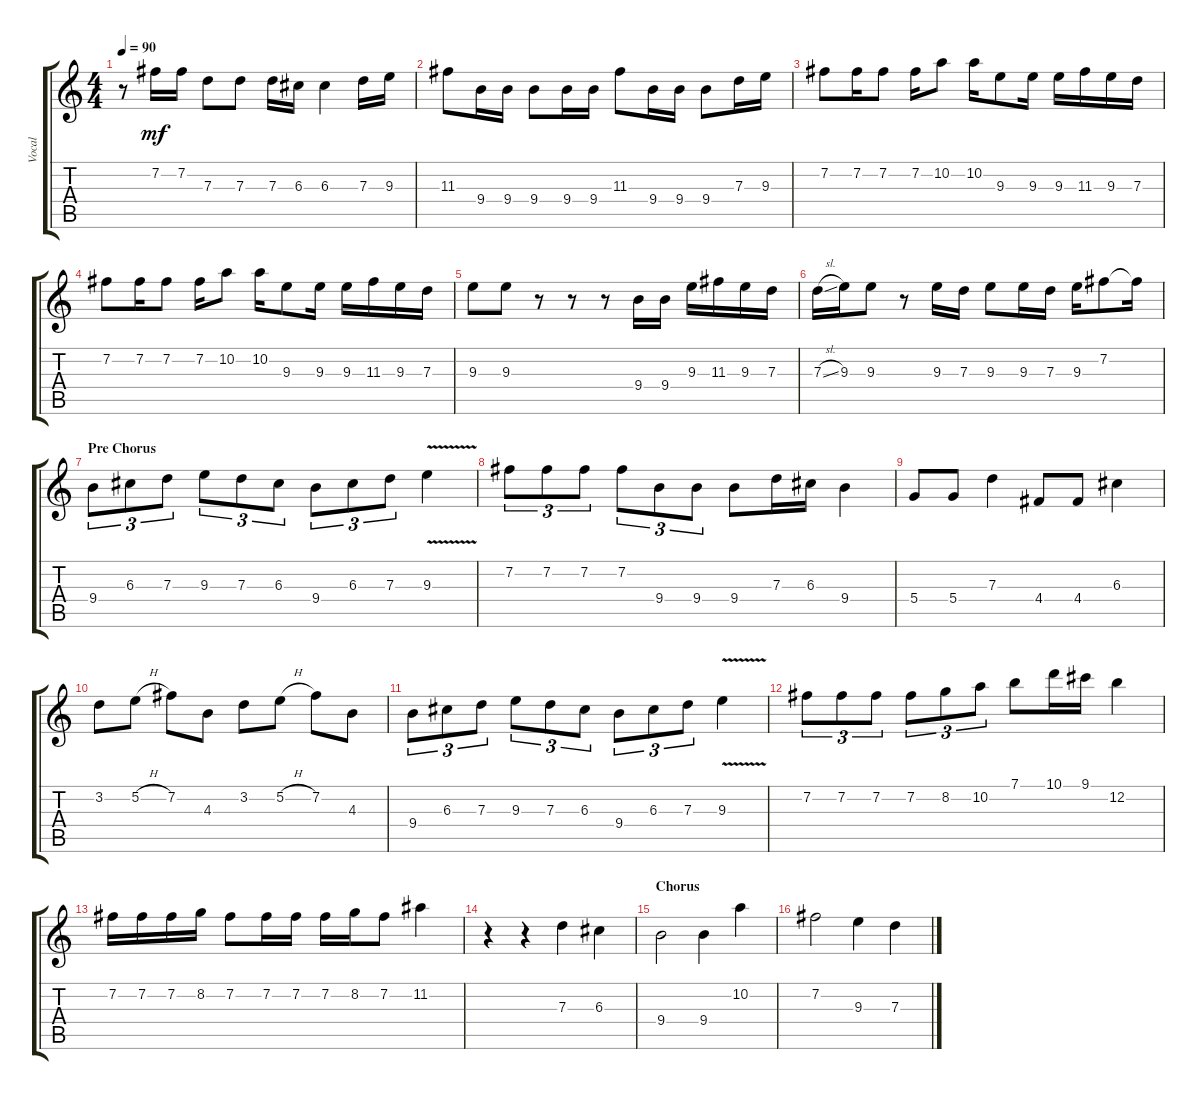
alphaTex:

\track ("Vocal" "Vocal") {instrument acousticguitarsteel}
\staff {score tabs}
\tuning (E4 B3 G3 D3 A2 E2) {hide}
\ts (4 4)
\tempo 90
\clef g2
\ks c
r.8{dy mf} 7.2.16 7.2.16 7.3.8 7.3.8 7.3.16 6.3.16 6.3.4 7.3.16 9.3.16 |
11.3.8 9.4.16 9.4.16 9.4.8 9.4.16 9.4.16 11.3.8 9.4.16 9.4.16 9.4.8 7.3.16 9.3.16 |
7.2.8 7.2.16 7.2.8 7.2.16 10.2.8 10.2.16 9.3.8 9.3.16 9.3.16 11.3.16 9.3.16 7.3.16 |
7.2.8 7.2.16 7.2.8 7.2.16 10.2.8 10.2.16 9.3.8 9.3.16 9.3.16 11.3.16 9.3.16 7.3.16 |
9.3.8 9.3.8 r.8 r.8 r.8 9.4.16 9.4.16 9.3.16 11.3.16 9.3.16 7.3.16 |
7.3{sl}.16 9.3.16 9.3.8 r.8 9.3.16 7.3.16 9.3.8 9.3.16 7.3.16 9.3.16 7.2.8 7.2{t}.16 |
\section ("" "Pre Chorus")
9.4.8{tu (3 2)} 6.3.8{tu (3 2)} 7.3.8{tu (3 2)} 9.3.8{tu (3 2)} 7.3.8{tu (3 2)} 6.3.8{tu (3 2)} 9.4.8{tu (3 2)} 6.3.8{tu (3 2)} 7.3.8{tu (3 2)} 9.3{v}.4 |
7.2.8{tu (3 2)} 7.2.8{tu (3 2)} 7.2.8{tu (3 2)} 7.2.8{tu (3 2)} 9.4.8{tu (3 2)} 9.4.8{tu (3 2)} 9.4.8 7.3.16 6.3.16 9.4.4 |
5.4.8 5.4.8 7.3.4 4.4.8 4.4.8 6.3.4 |
3.2.8 5.2{h}.8 7.2.8 4.3.8 3.2.8 5.2{h}.8 7.2.8 4.3.8 |
9.4.8{tu (3 2)} 6.3.8{tu (3 2)} 7.3.8{tu (3 2)} 9.3.8{tu (3 2)} 7.3.8{tu (3 2)} 6.3.8{tu (3 2)} 9.4.8{tu (3 2)} 6.3.8{tu (3 2)} 7.3.8{tu (3 2)} 9.3{v}.4 |
7.2.8{tu (3 2)} 7.2.8{tu (3 2)} 7.2.8{tu (3 2)} 7.2.8{tu (3 2)} 8.2.8{tu (3 2)} 10.2.8{tu (3 2)} 7.1.8 10.1.16 9.1.16 12.2.4 |
7.2.16 7.2.16 7.2.16 8.2.16 7.2.8 7.2.16 7.2.16 7.2.16 8.2.16 7.2.8 11.2.4 |
r.4 r.4 7.3.4 6.3.4 |
\section ("" "Chorus")
9.4.2 9.4.4 10.2.4 |
7.2.2 9.3.4 7.3.4
